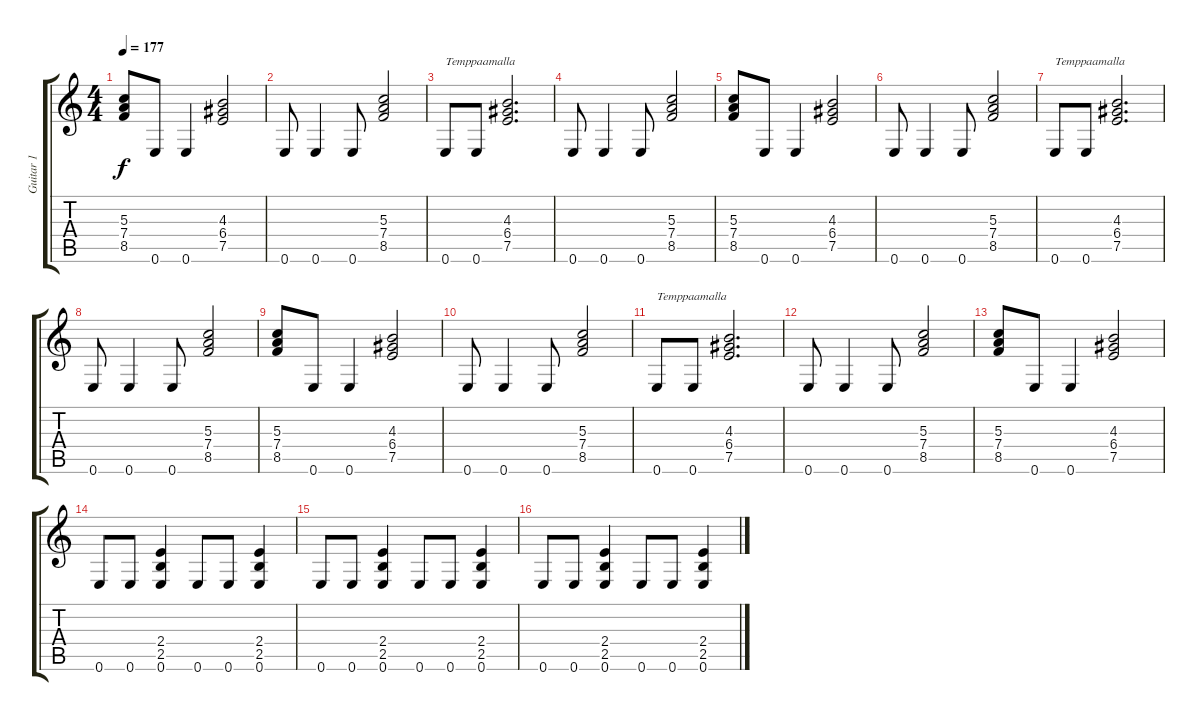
\track ("Guitar 1" "Guitar 1") {instrument distortionguitar}
\staff {score tabs}
\tuning (E4 B3 G3 D3 A2 E2) {hide}
\ts (4 4)
\tempo 177
\clef g2
\ks c
(5.3 7.4 8.5).8{dy f} 0.6.8 0.6.4 (4.3 6.4 7.5).2 |
0.6.8 0.6.4 0.6.8 (5.3 7.4 8.5).2 |
0.6.8{txt "Temppaamalla"} 0.6.8 (4.3 6.4 7.5).2{d} |
0.6.8 0.6.4 0.6.8 (5.3 7.4 8.5).2 |
(5.3 7.4 8.5).8 0.6.8 0.6.4 (4.3 6.4 7.5).2 |
0.6.8 0.6.4 0.6.8 (5.3 7.4 8.5).2 |
0.6.8{txt "Temppaamalla"} 0.6.8 (4.3 6.4 7.5).2{d} |
0.6.8 0.6.4 0.6.8 (5.3 7.4 8.5).2 |
(5.3 7.4 8.5).8 0.6.8 0.6.4 (4.3 6.4 7.5).2 |
0.6.8 0.6.4 0.6.8 (5.3 7.4 8.5).2 |
0.6.8{txt "Temppaamalla"} 0.6.8 (4.3 6.4 7.5).2{d} |
0.6.8 0.6.4 0.6.8 (5.3 7.4 8.5).2 |
(5.3 7.4 8.5).8 0.6.8 0.6.4 (4.3 6.4 7.5).2 |
0.6.8 0.6.8 (2.4 2.5 0.6).4 0.6.8 0.6.8 (2.4 2.5 0.6).4 |
0.6.8 0.6.8 (2.4 2.5 0.6).4 0.6.8 0.6.8 (2.4 2.5 0.6).4 |
0.6.8 0.6.8 (2.4 2.5 0.6).4 0.6.8 0.6.8 (2.4 2.5 0.6).4
